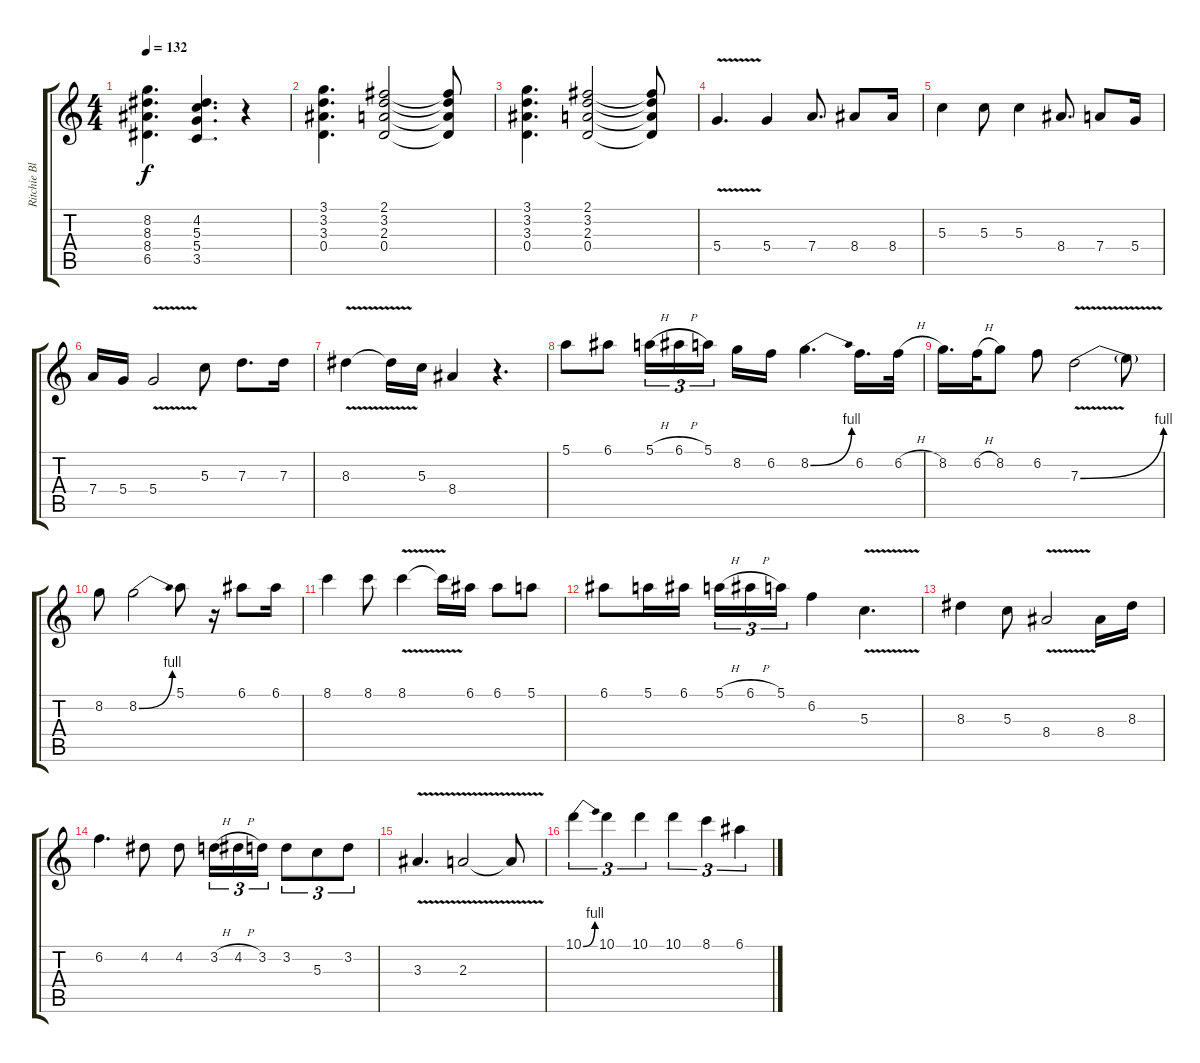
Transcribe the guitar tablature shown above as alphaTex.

\track ("Ritchie Blackmore" "Ritchie Bl") {instrument overdrivenguitar}
\staff {score tabs}
\tuning (E4 B3 G3 D3 A2 E2) {hide}
\ts (4 4)
\tempo 132
\clef g2
\ks c
(8.2 8.3 8.4 6.5).4{d dy f} (4.2 5.3 5.4 3.5).4{d} r.4 |
(3.1 3.2 3.3 0.4).4{d} (2.1 3.2 2.3 0.4).2 (2.1{t} 3.2{t} 2.3{t} 0.4{t}).8 |
(3.1 3.2 3.3 0.4).4{d} (2.1 3.2 2.3 0.4).2 (2.1{t} 3.2{t} 2.3{t} 0.4{t}).8 |
5.4{v}.4{d} 5.4.4 7.4.8{d} 8.4.8 8.4.16 |
5.3.4 5.3.8 5.3.4 8.4.8{d} 7.4.8 5.4.16 |
7.4.16 5.4.16 5.4{v}.2 5.3.8 7.3.8{d} 7.3.16 |
8.3{v}.4 8.3{t}.16 5.3.16 8.4.4 r.4{d} |
5.1.8 6.1.8 5.1{h}.16{tu (3 2)} 6.1{h}.16{tu (3 2)} 5.1.16{tu (3 2) beam splitsecondary} 8.2.16 6.2.16 8.2{be (bend 0 0 60 4)}.4{d} 6.2.16{d} 6.2{h}.32 |
8.2.16{d} 6.2{h}.32 8.2.8 6.2.8 7.3{be (bend 0 0 60 4) v}.2 7.3{t}.8 |
8.2.8 8.2{be (bend 0 0 60 4)}.2 5.1.8 r.16 6.1.8 6.1.16 |
8.1.4 8.1.8 8.1{v}.4 8.1{t}.16 6.1.16 6.1.8 5.1.8 |
6.1.8 5.1.16 6.1.16 5.1{h}.16{tu (3 2)} 6.1{h}.16{tu (3 2)} 5.1.16{tu (3 2)} 6.2.4 5.3{v}.4{d} |
8.3.4 5.3.8 8.4{v}.2 8.4.16 8.3.16 |
6.2.4{d} 4.2.8 4.2.8 3.2{h}.16{tu (3 2)} 4.2{h}.16{tu (3 2)} 3.2.16{tu (3 2)} 3.2.8{tu (3 2)} 5.3.8{tu (3 2)} 3.2.8{tu (3 2)} |
3.3{v}.4{d} 2.3{v}.2 2.3{t}.8 |
10.1{be (bend 0 0 60 4)}.4{tu (3 2)} 10.1.4{tu (3 2)} 10.1.4{tu (3 2)} 10.1.4{tu (3 2)} 8.1.4{tu (3 2)} 6.1.4{tu (3 2)}
